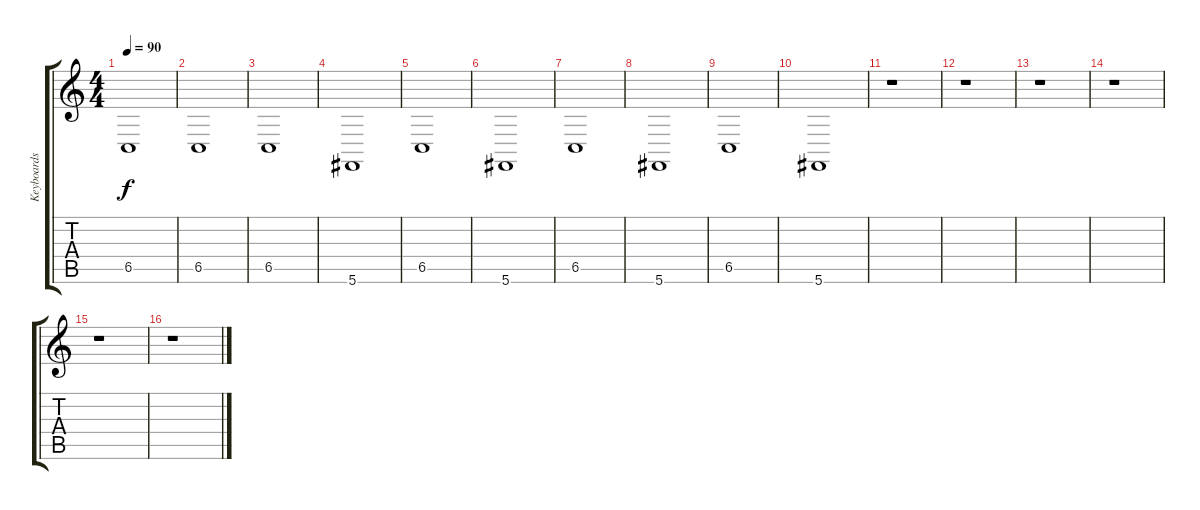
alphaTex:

\track ("Keyboards" "Keyboards") {instrument stringensemble1}
\staff {score tabs}
\tuning (Db4 Ab3 E3 B2 Gb2 Db2) {hide}
\ts (4 4)
\tempo 90
\clef g2
\ks c
6.5.1{dy f instrument stringensemble1} |
6.5.1 |
6.5.1 |
5.6.1 |
6.5.1 |
5.6.1 |
6.5.1 |
5.6.1 |
6.5.1 |
5.6.1 |
r.1 |
r.1 |
r.1 |
r.1 |
r.1 |
r.1
